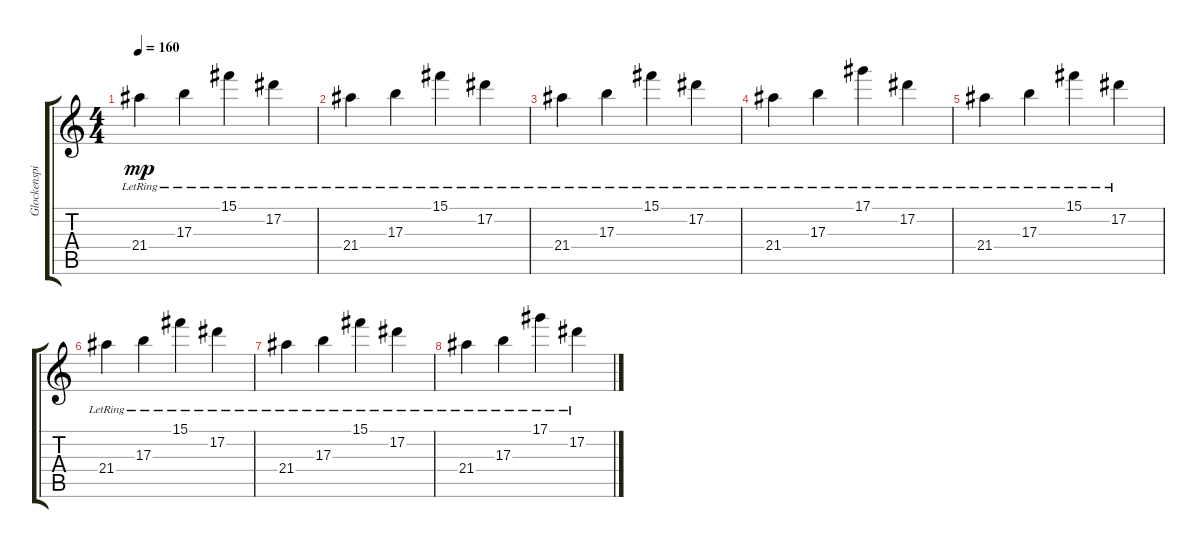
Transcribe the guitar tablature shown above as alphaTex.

\track ("Glockenspiel #2" "Glockenspi") {instrument vibraphone}
\staff {score tabs}
\tuning (Eb5 Bb4 Gb4 Db4 Ab3 Db3) {hide}
\ts (4 4)
\tempo 160
\clef g2
\ks c
21.4{lr}.4{dy mp} 17.3{lr}.4 15.1{lr}.4 17.2{lr}.4 |
21.4{lr}.4 17.3{lr}.4 15.1{lr}.4 17.2{lr}.4 |
21.4{lr}.4 17.3{lr}.4 15.1{lr}.4 17.2{lr}.4 |
21.4{lr}.4 17.3{lr}.4 17.1{lr}.4 17.2{lr}.4 |
21.4{lr}.4 17.3{lr}.4 15.1{lr}.4 17.2{lr}.4 |
21.4{lr}.4 17.3{lr}.4 15.1{lr}.4 17.2{lr}.4 |
21.4{lr}.4 17.3{lr}.4 15.1{lr}.4 17.2{lr}.4 |
21.4{lr}.4 17.3{lr}.4 17.1{lr}.4 17.2{lr}.4
